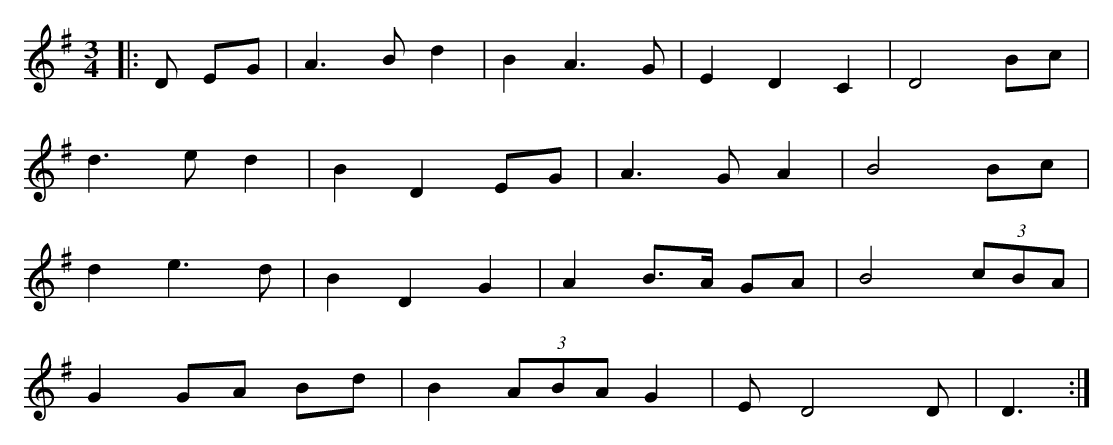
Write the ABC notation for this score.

X:1
M:3/4
K:Dmix
|:D EG|A3 B d2|B2 A3 G|E2 D2 C2|D4 Bc|
d3 e d2|B2 D2 EG|A3 G A2|B4 Bc|
d2 e3 d|B2 D2 G2|A2 B>A GA|B4 (3cBA|
G2 GA Bd|B2 (3ABA G2|E D4 D|D3:|
